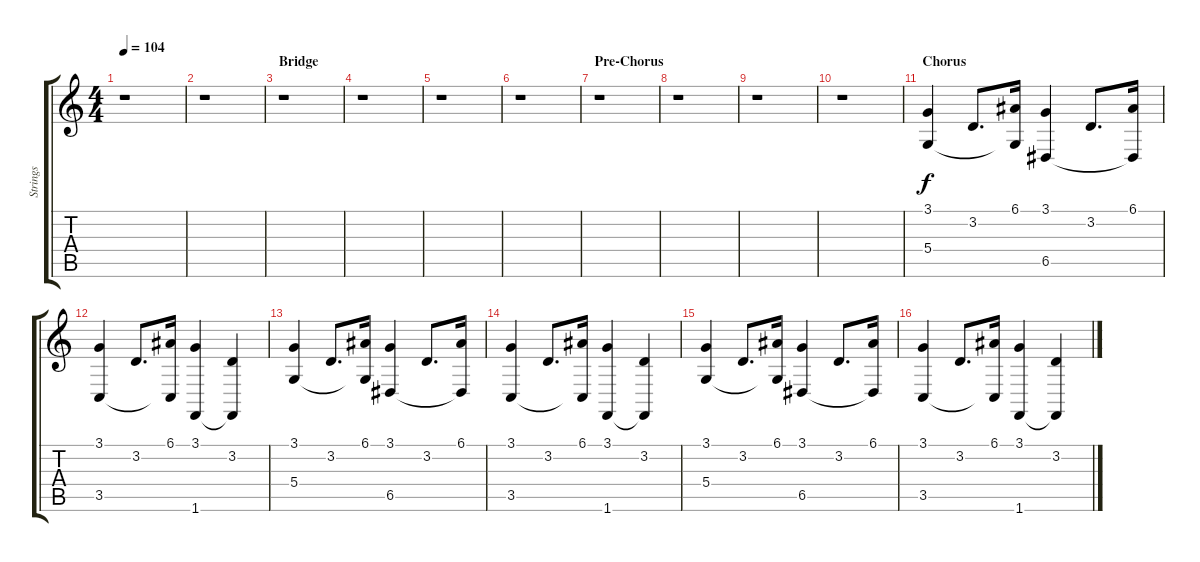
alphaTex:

\track ("Strings" "Strings") {instrument viola}
\staff {score tabs}
\tuning (E4 B3 G3 D3 A2 E2) {hide}
\ts (4 4)
\tempo 104
\clef g2
\ks c
r.1{dy f} |
r.1 |
\section ("" "Bridge")
r.1 |
r.1 |
r.1 |
r.1 |
\section ("" "Pre-Chorus")
r.1 |
r.1 |
r.1 |
r.1 |
\section ("" "Chorus")
(3.1 5.4).4 3.2.8{d} (6.1 5.4{t}).16 (3.1 6.5).4 3.2.8{d} (6.1 6.5{t}).16 |
(3.1 3.5).4 3.2.8{d} (6.1 3.5{t}).16 (3.1 1.6).4 (3.2 1.6{t}).4 |
(3.1 5.4).4 3.2.8{d} (6.1 5.4{t}).16 (3.1 6.5).4 3.2.8{d} (6.1 6.5{t}).16 |
(3.1 3.5).4 3.2.8{d} (6.1 3.5{t}).16 (3.1 1.6).4 (3.2 1.6{t}).4 |
(3.1 5.4).4 3.2.8{d} (6.1 5.4{t}).16 (3.1 6.5).4 3.2.8{d} (6.1 6.5{t}).16 |
(3.1 3.5).4 3.2.8{d} (6.1 3.5{t}).16 (3.1 1.6).4 (3.2 1.6{t}).4
